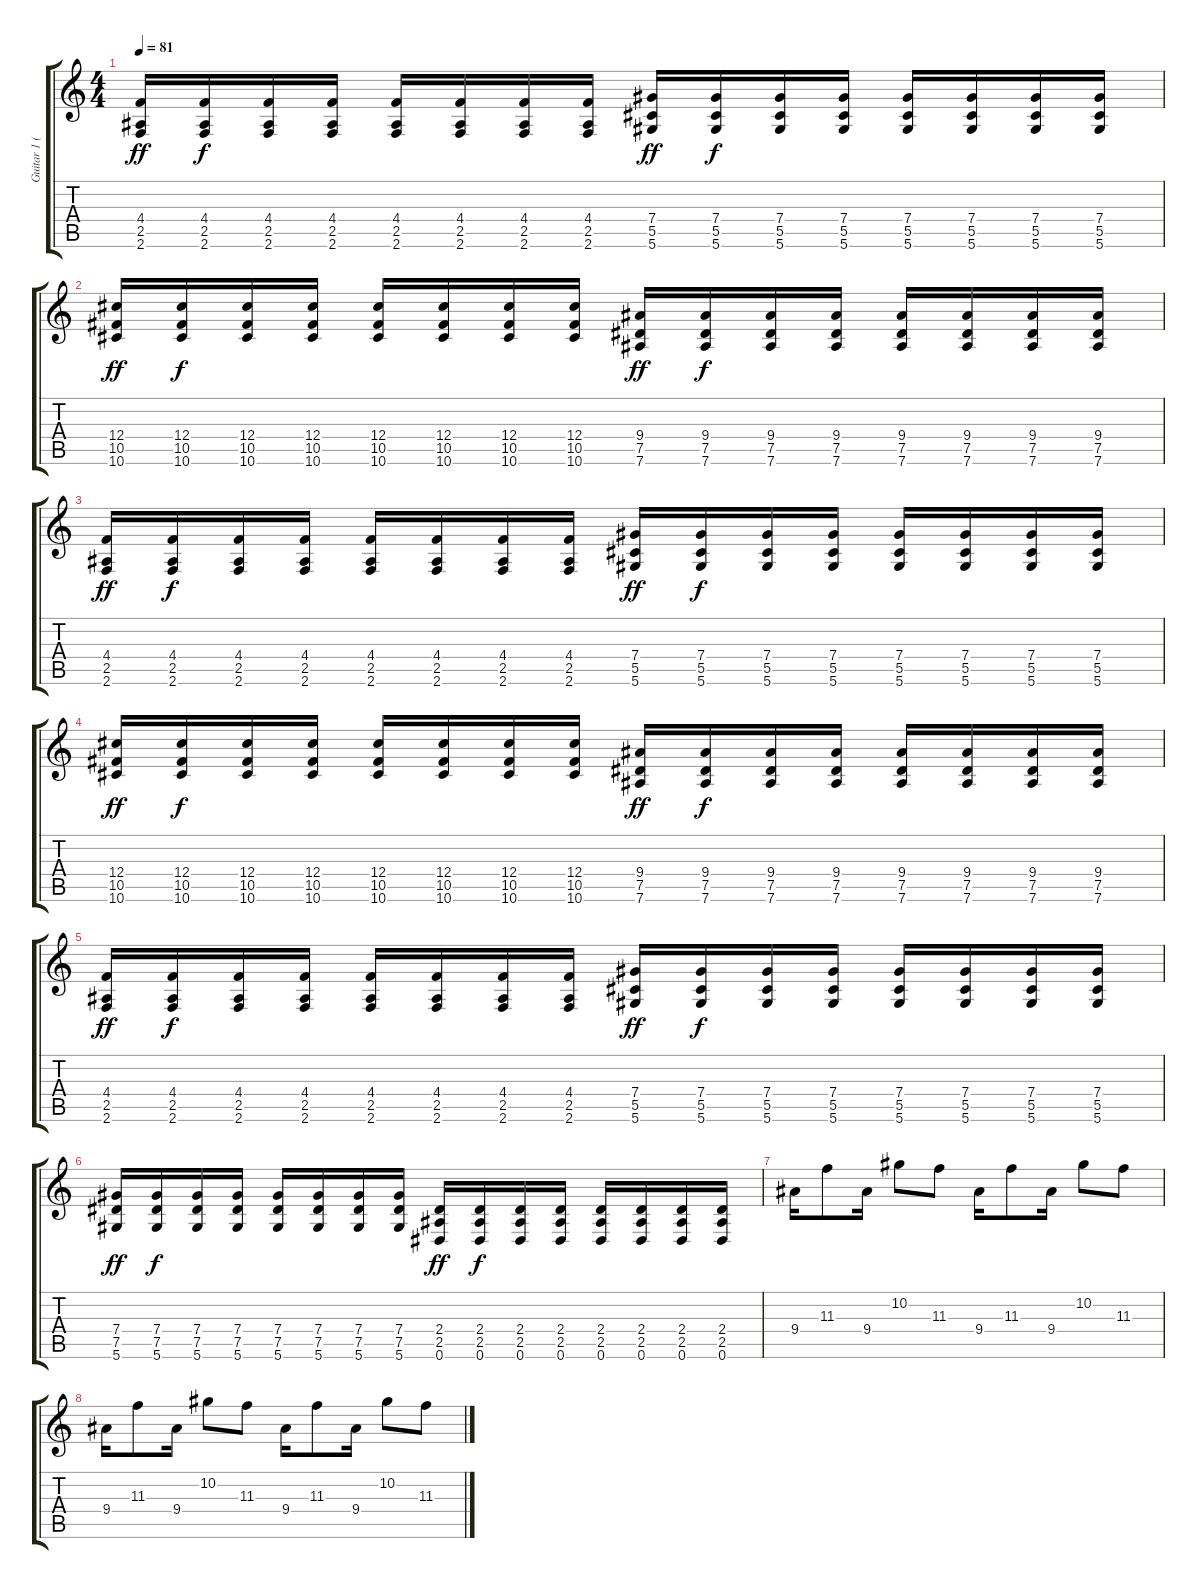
\track ("Guitar 1 (Brad Delson)" "Guitar 1 (") {instrument distortionguitar}
\staff {score tabs}
\tuning (Eb4 Bb3 Gb3 Db3 Ab2 Eb2) {hide}
\ts (4 4)
\tempo 81
\clef g2
\ks c
(4.4 2.5 2.6).16{dy ff} (4.4 2.5 2.6).16{dy f} (4.4 2.5 2.6).16 (4.4 2.5 2.6).16 (4.4 2.5 2.6).16 (4.4 2.5 2.6).16 (4.4 2.5 2.6).16 (4.4 2.5 2.6).16 (7.4 5.5 5.6).16{dy ff} (7.4 5.5 5.6).16{dy f} (7.4 5.5 5.6).16 (7.4 5.5 5.6).16 (7.4 5.5 5.6).16 (7.4 5.5 5.6).16 (7.4 5.5 5.6).16 (7.4 5.5 5.6).16 |
(12.4 10.5 10.6).16{dy ff} (12.4 10.5 10.6).16{dy f} (12.4 10.5 10.6).16 (12.4 10.5 10.6).16 (12.4 10.5 10.6).16 (12.4 10.5 10.6).16 (12.4 10.5 10.6).16 (12.4 10.5 10.6).16 (9.4 7.5 7.6).16{dy ff} (9.4 7.5 7.6).16{dy f} (9.4 7.5 7.6).16 (9.4 7.5 7.6).16 (9.4 7.5 7.6).16 (9.4 7.5 7.6).16 (9.4 7.5 7.6).16 (9.4 7.5 7.6).16 |
(4.4 2.5 2.6).16{dy ff} (4.4 2.5 2.6).16{dy f} (4.4 2.5 2.6).16 (4.4 2.5 2.6).16 (4.4 2.5 2.6).16 (4.4 2.5 2.6).16 (4.4 2.5 2.6).16 (4.4 2.5 2.6).16 (7.4 5.5 5.6).16{dy ff} (7.4 5.5 5.6).16{dy f} (7.4 5.5 5.6).16 (7.4 5.5 5.6).16 (7.4 5.5 5.6).16 (7.4 5.5 5.6).16 (7.4 5.5 5.6).16 (7.4 5.5 5.6).16 |
(12.4 10.5 10.6).16{dy ff} (12.4 10.5 10.6).16{dy f} (12.4 10.5 10.6).16 (12.4 10.5 10.6).16 (12.4 10.5 10.6).16 (12.4 10.5 10.6).16 (12.4 10.5 10.6).16 (12.4 10.5 10.6).16 (9.4 7.5 7.6).16{dy ff} (9.4 7.5 7.6).16{dy f} (9.4 7.5 7.6).16 (9.4 7.5 7.6).16 (9.4 7.5 7.6).16 (9.4 7.5 7.6).16 (9.4 7.5 7.6).16 (9.4 7.5 7.6).16 |
(4.4 2.5 2.6).16{dy ff} (4.4 2.5 2.6).16{dy f} (4.4 2.5 2.6).16 (4.4 2.5 2.6).16 (4.4 2.5 2.6).16 (4.4 2.5 2.6).16 (4.4 2.5 2.6).16 (4.4 2.5 2.6).16 (7.4 5.5 5.6).16{dy ff} (7.4 5.5 5.6).16{dy f} (7.4 5.5 5.6).16 (7.4 5.5 5.6).16 (7.4 5.5 5.6).16 (7.4 5.5 5.6).16 (7.4 5.5 5.6).16 (7.4 5.5 5.6).16 |
(7.4 7.5 5.6).16{dy ff} (7.4 7.5 5.6).16{dy f} (7.4 7.5 5.6).16 (7.4 7.5 5.6).16 (7.4 7.5 5.6).16 (7.4 7.5 5.6).16 (7.4 7.5 5.6).16 (7.4 7.5 5.6).16 (2.4 2.5 0.6).16{dy ff} (2.4 2.5 0.6).16{dy f} (2.4 2.5 0.6).16 (2.4 2.5 0.6).16 (2.4 2.5 0.6).16 (2.4 2.5 0.6).16 (2.4 2.5 0.6).16 (2.4 2.5 0.6).16 |
9.4.16{volume 14 instrument electricguitarclean} 11.3.8 9.4.16 10.2.8 11.3.8 9.4.16 11.3.8 9.4.16 10.2.8 11.3.8 |
9.4.16 11.3.8 9.4.16 10.2.8 11.3.8 9.4.16 11.3.8 9.4.16 10.2.8 11.3.8
